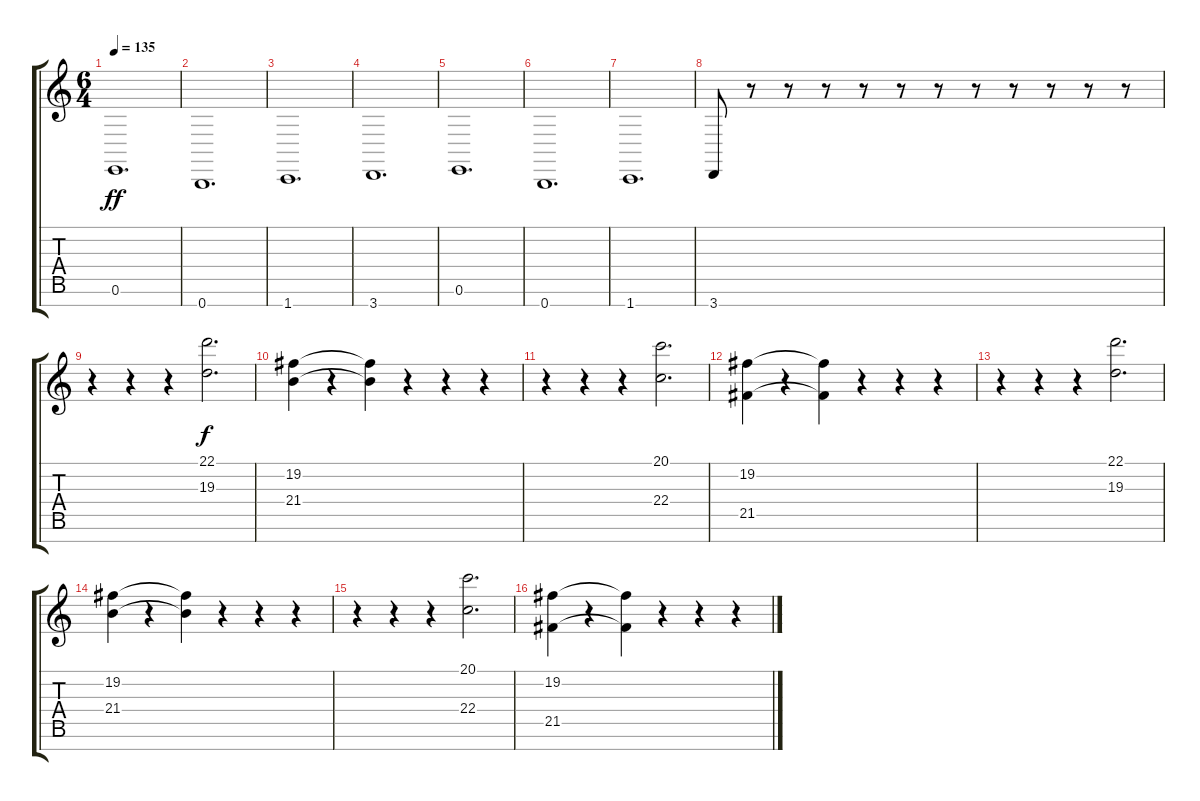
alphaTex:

\track "" {instrument stringensemble1}
\staff {score tabs}
\tuning (E4 B3 G3 D3 A2 E2 B1) {hide}
\ts (6 4)
\tempo 135
\clef g2
\ks c
0.6.1{d dy ff} |
0.7.1{d} |
1.7.1{d} |
3.7.1{d} |
0.6.1{d} |
0.7.1{d} |
1.7.1{d} |
3.7.8 r.8 r.8 r.8 r.8 r.8 r.8 r.8 r.8 r.8 r.8 r.8 |
r.4{volume 12} r.4 r.4 (22.1 19.3).2{d dy f} |
(19.2 21.4).4 r.4 (19.2{t} 21.4{t}).4 r.4 r.4 r.4 |
r.4 r.4 r.4 (20.1 22.4).2{d} |
(19.2 21.5).4 r.4 (19.2{t} 21.5{t}).4 r.4 r.4 r.4 |
r.4 r.4 r.4 (22.1 19.3).2{d} |
(19.2 21.4).4 r.4 (19.2{t} 21.4{t}).4 r.4 r.4 r.4 |
r.4 r.4 r.4 (20.1 22.4).2{d} |
(19.2 21.5).4 r.4 (19.2{t} 21.5{t}).4 r.4 r.4 r.4
